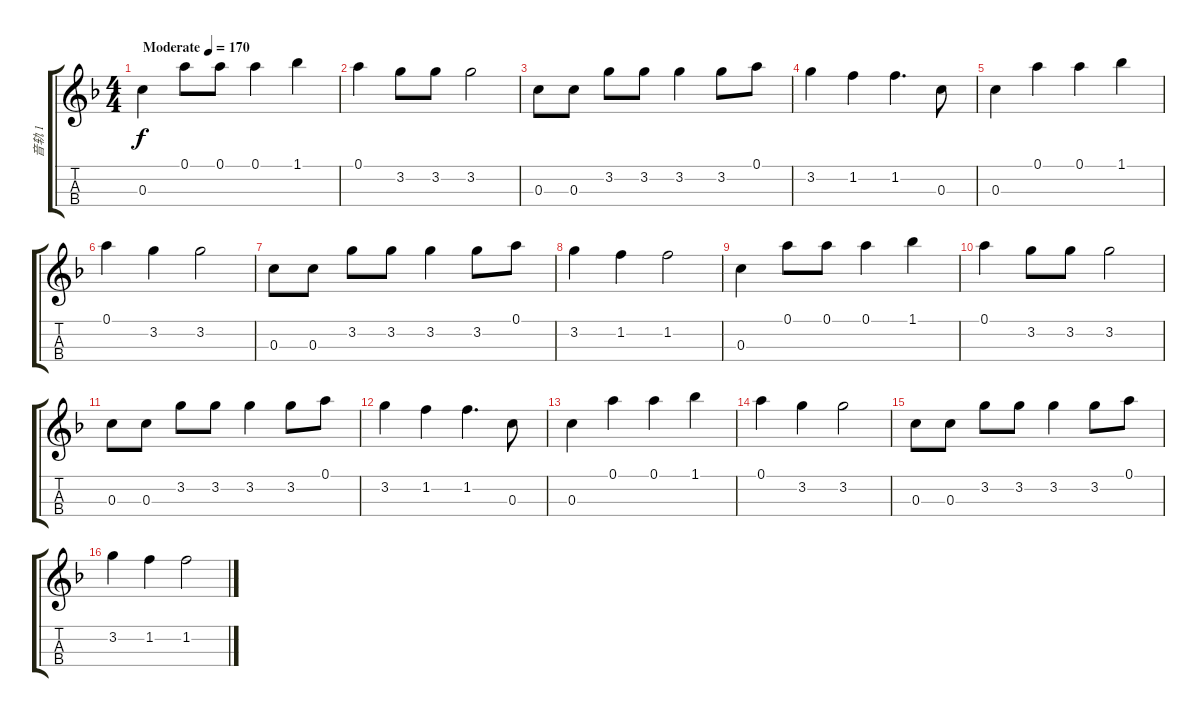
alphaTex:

\track ("音轨 1" "音轨 1") {instrument acousticguitarnylon}
\staff {score tabs}
\tuning (A4 E4 C4 G4) {hide}
\ts (4 4)
\tempo (170 "Moderate")
\clef g2
\ks f
0.3.4{dy f instrument acousticguitarnylon} 0.1.8 0.1.8 0.1.4 1.1.4 |
0.1.4 3.2.8 3.2.8 3.2.2 |
0.3.8 0.3.8 3.2.8 3.2.8 3.2.4 3.2.8 0.1.8 |
3.2.4 1.2.4 1.2.4{d} 0.3.8 |
0.3.4 0.1.4 0.1.4 1.1.4 |
0.1.4 3.2.4 3.2.2 |
0.3.8 0.3.8 3.2.8 3.2.8 3.2.4 3.2.8 0.1.8 |
3.2.4 1.2.4 1.2.2 |
0.3.4 0.1.8 0.1.8 0.1.4 1.1.4 |
0.1.4 3.2.8 3.2.8 3.2.2 |
0.3.8 0.3.8 3.2.8 3.2.8 3.2.4 3.2.8 0.1.8 |
3.2.4 1.2.4 1.2.4{d} 0.3.8 |
0.3.4 0.1.4 0.1.4 1.1.4 |
0.1.4 3.2.4 3.2.2 |
0.3.8 0.3.8 3.2.8 3.2.8 3.2.4 3.2.8 0.1.8 |
3.2.4 1.2.4 1.2.2
